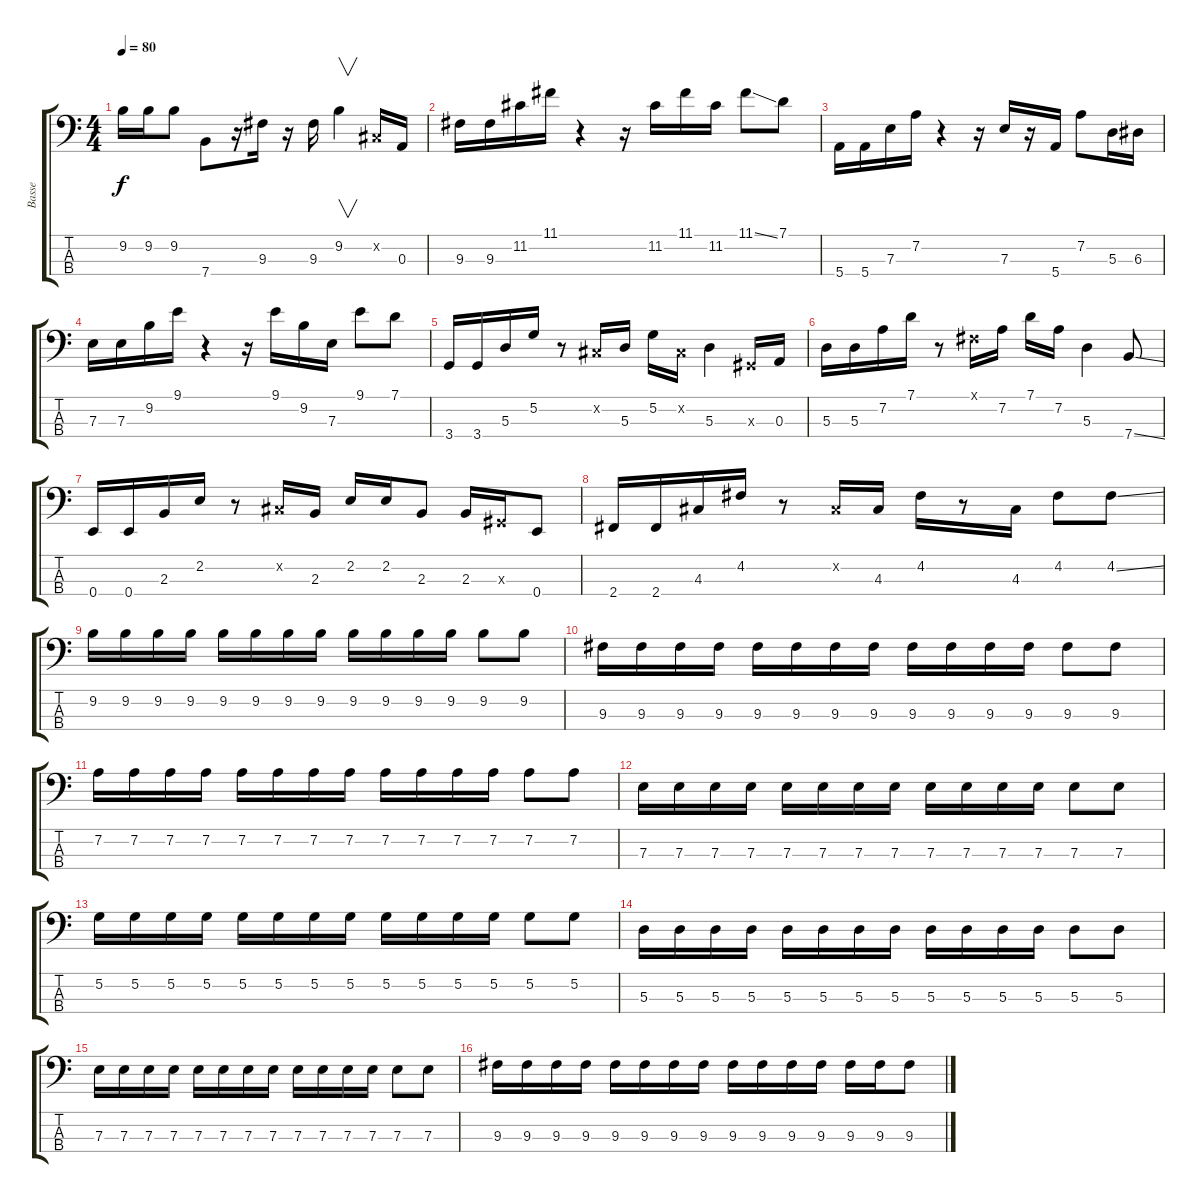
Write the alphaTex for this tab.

\track ("Basse" "Basse") {instrument slapbass1}
\staff {score tabs}
\tuning (G2 D2 A1 E1) {hide}
\ts (4 4)
\tempo 80
\clef f4
\ks c
9.2.16{dy f} 9.2.16 9.2.8 7.4.8 r.16 9.3.16 r.16 9.3.16 9.2.4{v} -1.2{x}.16 0.3.16 |
9.3.16 9.3.16 11.2.16 11.1.16 r.4 r.16 11.2.16 11.1.16 11.2.16 11.1{ss}.8 7.1.8 |
5.4.16 5.4.16 7.3.16 7.2.16 r.4 r.16 7.3.16 r.16 5.4.16 7.2.8 5.3.16 6.3.16 |
7.3.16 7.3.16 9.2.16 9.1.16 r.4 r.16 9.1.16 9.2.16 7.3.16 9.1.8 7.1.8 |
3.4.16 3.4.16 5.3.16 5.2.16 r.8 -1.2{x}.16 5.3.16 5.2.16 -1.2{x}.16 5.3.4 -1.3{x}.16 0.3.16 |
5.3.16 5.3.16 7.2.16 7.1.16 r.8 -1.1{x}.16 7.2.16 7.1.16 7.2.16 5.3.4 7.4{ss}.8 |
0.4.16 0.4.16 2.3.16 2.2.16 r.8 -1.2{x}.16 2.3.16 2.2.16 2.2.16 2.3.8 2.3.16 -1.3{x}.16 0.4.8 |
2.4.16 2.4.16 4.3.16 4.2.16 r.8 -1.2{x}.16 4.3.16 4.2.16 r.8 4.3.16 4.2.8 4.2{ss}.8 |
9.2.16 9.2.16 9.2.16 9.2.16 9.2.16 9.2.16 9.2.16 9.2.16 9.2.16 9.2.16 9.2.16 9.2.16 9.2.8 9.2.8 |
9.3.16 9.3.16 9.3.16 9.3.16 9.3.16 9.3.16 9.3.16 9.3.16 9.3.16 9.3.16 9.3.16 9.3.16 9.3.8 9.3.8 |
7.2.16 7.2.16 7.2.16 7.2.16 7.2.16 7.2.16 7.2.16 7.2.16 7.2.16 7.2.16 7.2.16 7.2.16 7.2.8 7.2.8 |
7.3.16 7.3.16 7.3.16 7.3.16 7.3.16 7.3.16 7.3.16 7.3.16 7.3.16 7.3.16 7.3.16 7.3.16 7.3.8 7.3.8 |
5.2.16 5.2.16 5.2.16 5.2.16 5.2.16 5.2.16 5.2.16 5.2.16 5.2.16 5.2.16 5.2.16 5.2.16 5.2.8 5.2.8 |
5.3.16 5.3.16 5.3.16 5.3.16 5.3.16 5.3.16 5.3.16 5.3.16 5.3.16 5.3.16 5.3.16 5.3.16 5.3.8 5.3.8 |
7.3.16 7.3.16 7.3.16 7.3.16 7.3.16 7.3.16 7.3.16 7.3.16 7.3.16 7.3.16 7.3.16 7.3.16 7.3.8 7.3.8 |
9.3.16 9.3.16 9.3.16 9.3.16 9.3.16 9.3.16 9.3.16 9.3.16 9.3.16 9.3.16 9.3.16 9.3.16 9.3.16 9.3.16 9.3.8
